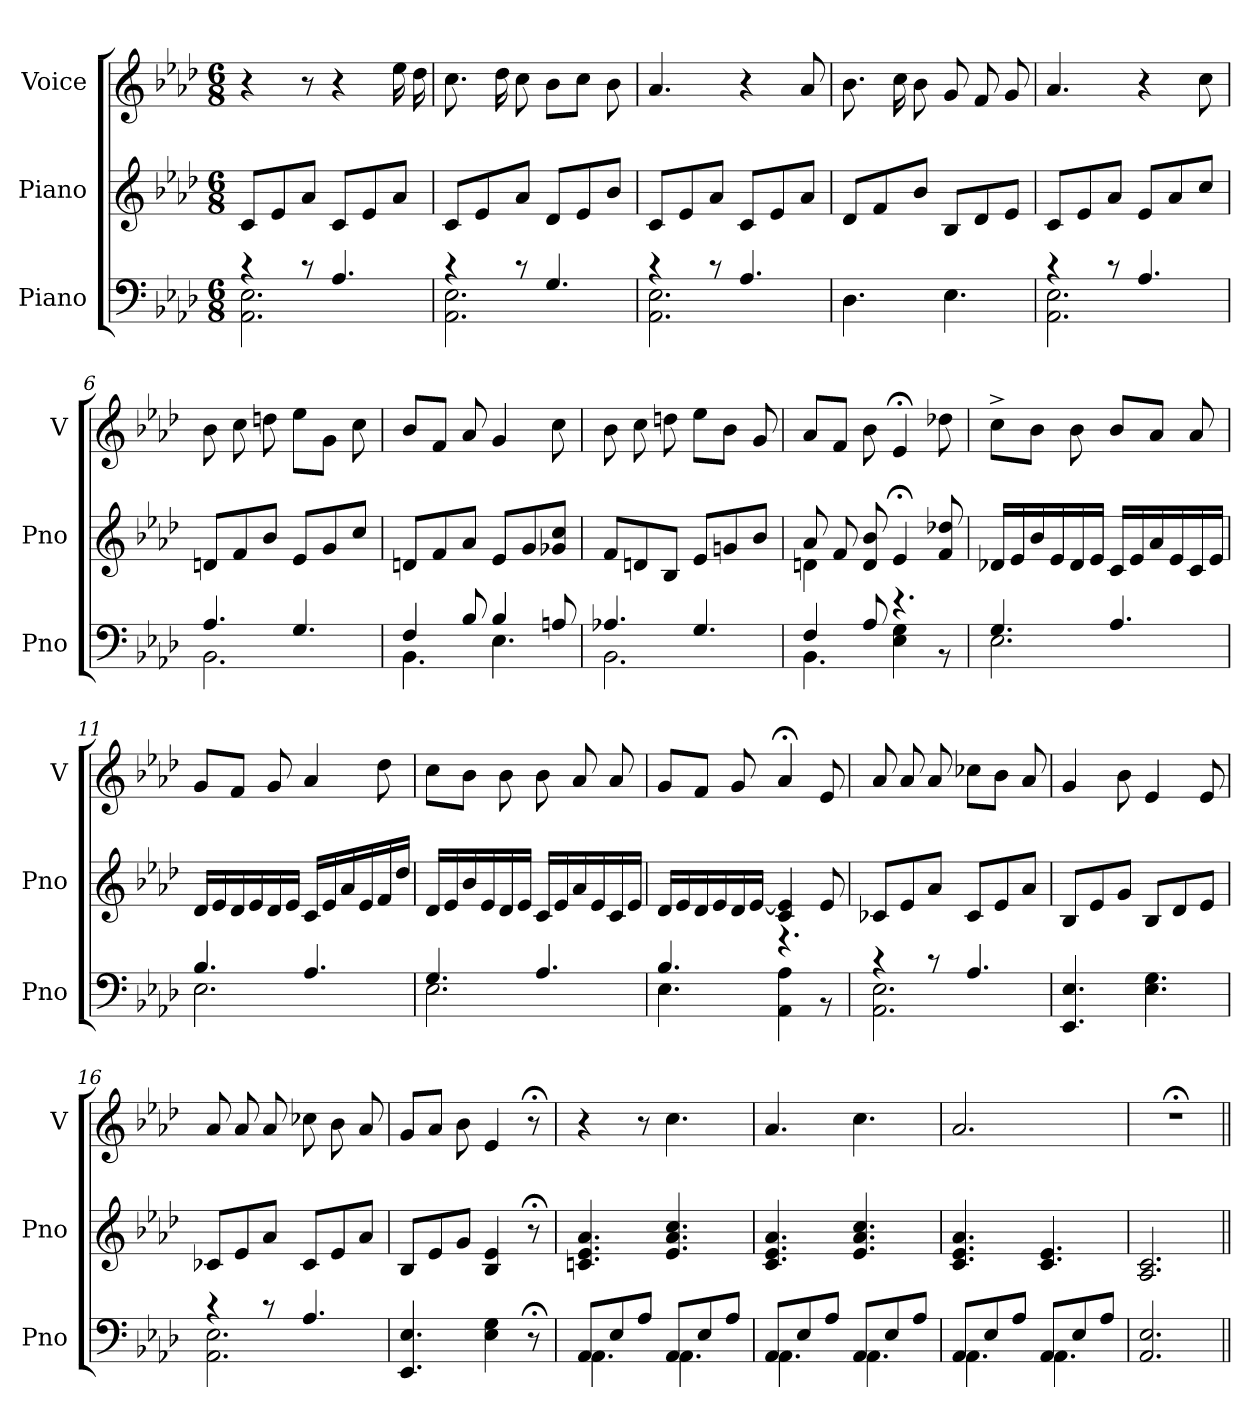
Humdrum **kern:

**kern	**kern	**kern
*part3	*part2	*part1
*staff3	*staff2	*staff1
*I"Piano	*I"Piano	*I"Voice
*I'Pno	*I'Pno	*I'V
*clefF4	*clefG2	*clefG2
*k[b-e-a-d-]	*k[b-e-a-d-]	*k[b-e-a-d-]
*M6/8	*M6/8	*M6/8
*MM100	*MM100	*MM100
=1	=1	=1
*^	*	*
4r	2.AA-\ 2.E-\	8c/L	4r
.	.	8e-/	.
8r	.	8a-/J	8r
4.A-/	.	8c/L	4r
.	.	8e-/	.
.	.	8a-/J	16ee-\
.	.	.	16dd-\
=2	=2	=2	=2
4r	2.AA-\ 2.E-\	8c/L	8.cc\
.	.	8e-/	.
.	.	.	16dd-\
8r	.	8a-/J	8cc\
4.G/	.	8d-/L	8b-\L
.	.	8e-/	8cc\J
.	.	8b-/J	8b-\
=3	=3	=3	=3
4r	2.AA-\ 2.E-\	8c/L	4.a-/
.	.	8e-/	.
8r	.	8a-/J	.
4.A-/	.	8c/L	4r
.	.	8e-/	.
.	.	8a-/J	8a-/
*v	*v	*	*
=4	=4	=4
4.D-\	8d-/L	8.b-\
.	8f/	.
.	.	16cc\
.	8b-/J	8b-\
4.E-\	8B-/L	8g/
.	8d-/	8f/
.	8e-/J	8g/
=5	=5	=5
*^	*	*
4r	2.AA-\ 2.E-\	8c/L	4.a-/
.	.	8e-/	.
8r	.	8a-/J	.
4.A-/	.	8e-/L	4r
.	.	8a-/	.
.	.	8cc/J	8cc\
!!LO:LB:g=z
=6	=6	=6	=6
4.A-/	2.BB-\	8dn/L	8b-\
.	.	8f/	8cc\
.	.	8b-/J	8ddn\
4.G/	.	8e-/L	8ee-\L
.	.	8g/	8g\J
.	.	8cc/J	8cc\
=7	=7	=7	=7
4F/	4.BB-\	8dn/L	8b-/L
.	.	8f/	8f/J
8B-/	.	8a-/J	8a-/
4B-/	4.E-\	8e-/L	4g/
.	.	8g/	.
8An/	.	8g-X/ 8cc/J	8cc\
=8	=8	=8	=8
4.A-X/	2.BB-\	8f/L	8b-\
.	.	8dn/	8cc\
.	.	8B-/J	8ddn\
4.G/	.	8e-/L	8ee-\L
.	.	8gn/	8b-\J
.	.	8b-/J	8g/
=9	=9	=9	=9
*	*	*^	*
4F/	4.BB-\	8a-/	4dn\	8a-/L
.	.	8f/	.	8f/J
8A-/	.	8d/ 8b-/	2ryy	8b-\
4.r	4E-\ 4G\	4e-;/	.	4e-;/
.	8r	8f/ 8dd-X/	.	8dd-X\
*	*	*v	*v	*
!!LO:LB:g=z
=10	=10	=10	=10
4.G/	2.E-\	16d-X/LL	8cc^\L
.	.	16e-/	.
.	.	16b-/	8b-\J
.	.	16e-/	.
.	.	16d-/	8b-\
.	.	16e-/JJ	.
4.A-/	.	16c/LL	8b-/L
.	.	16e-/	.
.	.	16a-/	8a-/J
.	.	16e-/	.
.	.	16c/	8a-/
.	.	16e-/JJ	.
=11	=11	=11	=11
4.B-/	2.E-\	16d-/LL	8g/L
.	.	16e-/	.
.	.	16d-/	8f/J
.	.	16e-/	.
.	.	16d-/	8g/
.	.	16e-/JJ	.
4.A-/	.	16c/LL	4a-/
.	.	16e-/	.
.	.	16a-/	.
.	.	16e-/	.
.	.	16f/	8dd-\
.	.	16dd-/JJ	.
=12	=12	=12	=12
4.G/	2.E-\	16d-/LL	8cc\L
.	.	16e-/	.
.	.	16b-/	8b-\J
.	.	16e-/	.
.	.	16d-/	8b-\
.	.	16e-/JJ	.
4.A-/	.	16c/LL	8b-\
.	.	16e-/	.
.	.	16a-/	8a-/
.	.	16e-/	.
.	.	16c/	8a-/
.	.	16e-/JJ	.
=13	=13	=13	=13
4.B-/	4.E-\	16d-/LL	8g/L
.	.	16e-/	.
.	.	16d-/	8f/J
.	.	16e-/	.
.	.	16d-/	8g/
.	.	[16e-/JJ	.
4.r	4AA-\ 4A-\	4c/ 4e-/]	4a-;/
.	8r	8e-/	8e-/
!!LO:LB:g=z
=14	=14	=14	=14
4r	2.AA-\ 2.E-\	8c-X/L	8a-/
.	.	8e-/	8a-/
8r	.	8a-/J	8a-/
4.A-/	.	8c-/L	8cc-X\L
.	.	8e-/	8b-\J
.	.	8a-/J	8a-/
*v	*v	*	*
=15	=15	=15
4.EE-/ 4.E-/	8B-/L	4g/
.	8e-/	.
.	8g/J	8b-\
4.E-\ 4.G\	8B-/L	4e-/
.	8d-/	.
.	8e-/J	8e-/
=16	=16	=16
*^	*	*
4r	2.AA-\ 2.E-\	8c-X/L	8a-/
.	.	8e-/	8a-/
8r	.	8a-/J	8a-/
4.A-/	.	8c-/L	8cc-X\
.	.	8e-/	8b-\
.	.	8a-/J	8a-/
*v	*v	*	*
=17	=17	=17
4.EE-/ 4.E-/	8B-/L	8g/L
.	8e-/	8a-/J
.	8g/J	8b-\
4E-\ 4G\	4B-/ 4e-/	4e-/
8r;	8r;	8r;
=18	=18	=18
*^	*	*
8AA-/L	4.AA-\	4.cn/ 4.e-/ 4.a-/	4r
8E-/	.	.	.
8A-/J	.	.	8r
8AA-/L	4.AA-\	4.e-/ 4.a-/ 4.cc/	4.cc\
8E-/	.	.	.
8A-/J	.	.	.
!!LO:PB:g=z
=19	=19	=19	=19
8AA-/L	4.AA-\	4.c/ 4.e-/ 4.a-/	4.a-/
8E-/	.	.	.
8A-/J	.	.	.
8AA-/L	4.AA-\	4.e-/ 4.a-/ 4.cc/	4.cc\
8E-/	.	.	.
8A-/J	.	.	.
=20	=20	=20	=20
8AA-/L	4.AA-\	4.c/ 4.e-/ 4.a-/	2.a-/
8E-/	.	.	.
8A-/J	.	.	.
8AA-/L	4.AA-\	4.c/ 4.e-/	.
8E-/	.	.	.
8A-/J	.	.	.
*v	*v	*	*
=21	=21	=21
2.AA-/ 2.E-/	2.A-/ 2.c/	2.r;
=||	=||	=||
*-	*-	*-
